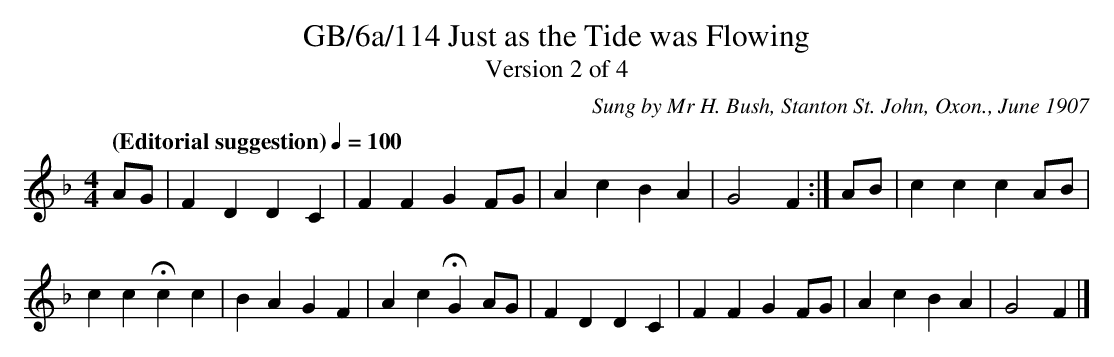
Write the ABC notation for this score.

X:1
T:GB/6a/114 Just as the Tide was Flowing
T:Version 2 of 4
C:Sung by Mr H. Bush, Stanton St. John, Oxon., June 1907
M:4/4
L:1/8
Q:"(Editorial suggestion)" 1/4=100
K:F
AG | F2 D2 D2 C2 | F2 F2 G2 FG | A2 c2 B2 A2 | G4 F2 :| AB | c2 c2 c2 AB |
c2 c2 Hc2 c2 | B2 A2 G2 F2 | A2 c2 HG2 AG | F2 D2 D2 C2 | F2 F2 G2 FG | A2 c2 B2 A2 | G4 F2 |]
